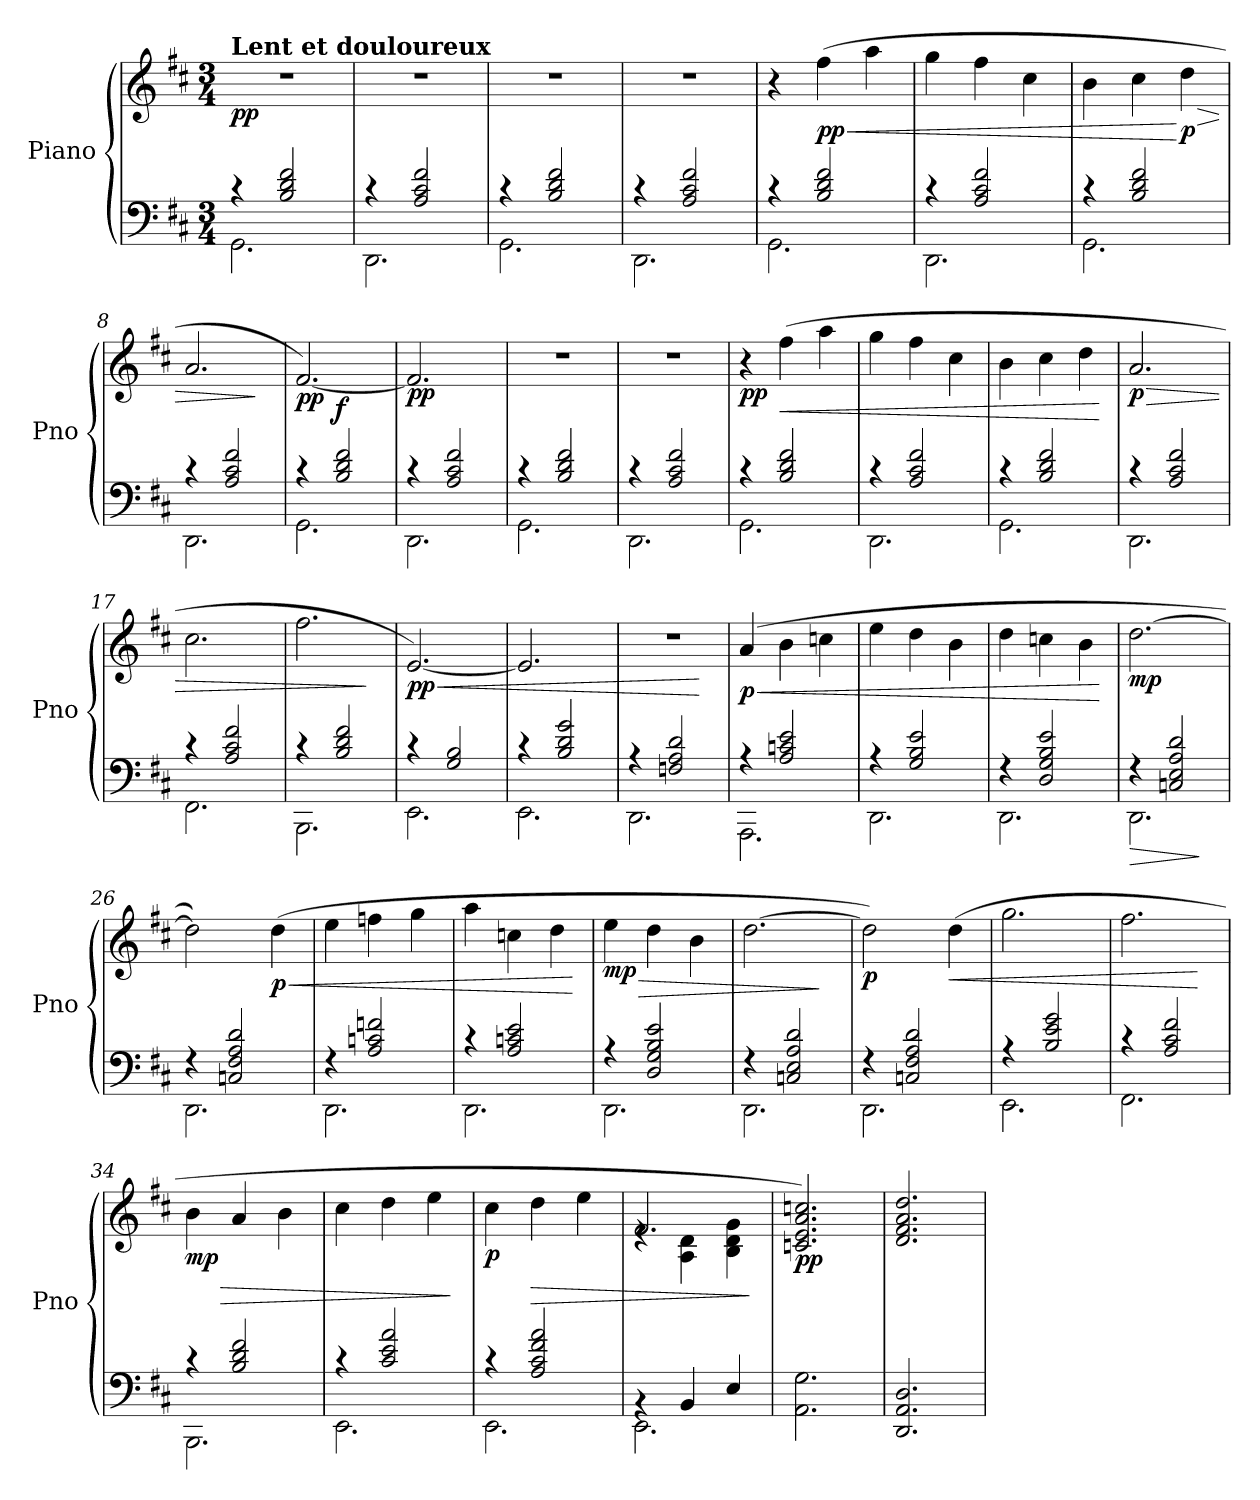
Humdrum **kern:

**kern	**kern	**dynam
*part1	*part1	*part1
*staff2	*staff1	*staff1/2
*I"Piano	*	*
*I'Pno	*	*
*clefF4	*clefG2	*
*k[f#c#]	*k[f#c#]	*
*M3/4	*M3/4	*
=1	=1	=1
*^	*	*
!	!	!LO:TX:a:B:t=Lent et douloureux	!
!	!	!	!LO:DY:b
4r	2.GG\	2.r	pp
2B/ 2d/ 2f#/	.	.	.
=2	=2	=2	=2
4r	2.DD\	2.r	.
2A/ 2c#/ 2f#/	.	.	.
=3	=3	=3	=3
4r	2.GG\	2.r	.
2B/ 2d/ 2f#/	.	.	.
=4	=4	=4	=4
4r	2.DD\	2.r	.
2A/ 2c#/ 2f#/	.	.	.
=5	=5	=5	=5
4r	2.GG\	4r	.
!	!	!	!LO:HP:b
!	!	!	!LO:DY:n=1:b
2B/ 2d/ 2f#/	.	(>4ff#\	< pp
.	.	4aa\	.
!!LO:LB:g=z
=6	=6	=6	=6
4r	2.DD\	4gg\	.
2A/ 2c#/ 2f#/	.	4ff#\	.
.	.	4cc#\	.
=7	=7	=7	=7
4r	2.GG\	4b\	.
2B/ 2d/ 2f#/	.	4cc#\	.
!	!	!	!LO:HP:n=1:b
!	!	!	!LO:DY:n=1:b
.	.	4dd\	[ > p
=8	=8	=8	=8
4r	2.DD\	2.a/	.
2A/ 2c#/ 2f#/	.	.	.
*v	*v	*	*
.	.	]
=9	=9	=9
*^	*	*
!	!	!	!LO:DY:b
4r	2.GG\	[2.f#/)	pp
!	!	!	!LO:DY:a=2
2B/ 2d/ 2f#/	.	.	f
=10	=10	=10	=10
!	!	!	!LO:DY:b
4r	2.DD\	2.f#/]	pp
2A/ 2c#/ 2f#/	.	.	.
!!LO:LB:g=z
=11	=11	=11	=11
4r	2.GG\	2.r	.
2B/ 2d/ 2f#/	.	.	.
=12	=12	=12	=12
4r	2.DD\	2.r	.
2A/ 2c#/ 2f#/	.	.	.
=13	=13	=13	=13
!	!	!	!LO:DY:b
4r	2.GG\	4r	pp
!	!	!	!LO:HP:b
2B/ 2d/ 2f#/	.	(>4ff#\	<
.	.	4aa\	.
=14	=14	=14	=14
4r	2.DD\	4gg\	.
2A/ 2c#/ 2f#/	.	4ff#\	.
.	.	4cc#\	.
=15	=15	=15	=15
4r	2.GG\	4b\	.
2B/ 2d/ 2f#/	.	4cc#\	.
.	.	4dd\	.
*v	*v	*	*
.	.	[
!!LO:LB:g=z
=16	=16	=16
*^	*	*
!	!	!	!LO:HP:b
!	!	!	!LO:DY:n=1:b
4r	2.DD\	2.a/	> p
2A/ 2c#/ 2f#/	.	.	.
=17	=17	=17	=17
4r	2.FF#\	2.cc#\	.
2A/ 2c#/ 2f#/	.	.	.
=18	=18	=18	=18
4r	2.BBB\	2.ff#\	.
2B/ 2d/ 2f#/	.	.	.
*v	*v	*	*
.	.	]
=19	=19	=19
*^	*	*
!	!	!	!LO:HP:b
!	!	!	!LO:DY:n=1:b
4r	2.EE\	[2.e/)	< pp
2G/ 2B/	.	.	.
=20	=20	=20	=20
4r	2.EE\	2.e/]	.
2B/ 2d/ 2g/	.	.	.
!!LO:LB:g=z
=21	=21	=21	=21
4r	2.DD\	2.r	.
2Fn/ 2A/ 2d/	.	.	.
*v	*v	*	*
.	.	[
=22	=22	=22
*^	*	*
!	!	!	!LO:HP:b
!	!	!	!LO:DY:n=1:b
4r	2.AAA\	(>4a/	< p
2A/ 2cn/ 2e/	.	4b\	.
.	.	4ccn\	.
=23	=23	=23	=23
4r	2.DD\	4ee\	.
2G/ 2B/ 2e/	.	4dd\	.
.	.	4b\	.
=24	=24	=24	=24
4r	2.DD\	4dd\	.
2D/ 2G/ 2B/ 2e/	.	4ccn\	.
.	.	4b\	.
*v	*v	*	*
.	.	[
=25	=25	=25
!	!	!LO:HP:b=2
*^	*	*
!	!	!	!LO:HP:n=1:b
!	!	!	!LO:DY:n=1:b
4r	2.DD\	[2.dd\	> > mp
2Cn/ 2E/ 2A/ 2d/	.	.	.
*v	*v	*	*
.	.	]
!!LO:PB:g=z
=26	=26	=26
*^	*	*
4r	2.DD\	2dd\])	.
2Cn/ 2F#/ 2A/ 2d/	.	.	.
!	!	!	!LO:HP:n=1:b
!	!	!	!LO:DY:n=1:b
.	.	(>4dd\	] < p
=27	=27	=27	=27
4r	2.DD\	4ee\	.
2A/ 2cn/ 2fn/	.	4ffn\	.
.	.	4gg\	.
=28	=28	=28	=28
4r	2.DD\	4aa\	.
2A/ 2cn/ 2e/	.	4ccn\	.
.	.	4dd\	.
*v	*v	*	*
.	.	[
=29	=29	=29
*^	*	*
!	!	!	!LO:HP:b
!	!	!	!LO:DY:n=1:b
4r	2.DD\	4ee\	> mp
2D/ 2G/ 2B/ 2e/	.	4dd\	.
.	.	4b\	.
=30	=30	=30	=30
4r	2.DD\	[2.dd\	.
2Cn/ 2E/ 2A/ 2d/	.	.	.
*v	*v	*	*
.	.	]
!!LO:LB:g=z
=31	=31	=31
*^	*	*
!	!	!	!LO:DY:b
4r	2.DD\	2dd\])	p
2Cn/ 2F#/ 2A/ 2d/	.	.	.
!	!	!	!LO:HP:b
.	.	(>4dd\	<
=32	=32	=32	=32
4r	2.EE\	2.gg\	.
2B/ 2e/ 2g/	.	.	.
=33	=33	=33	=33
4r	2.FF#\	2.ff#\	.
2A/ 2c#/ 2f#/	.	.	.
*v	*v	*	*
.	.	[
=34	=34	=34
*^	*	*
!	!	!	!LO:HP:b
!	!	!	!LO:DY:n=1:b
4r	2.BBB\	4b\	> mp
2B/ 2d/ 2f#/	.	4a/	.
.	.	4b\	.
=35	=35	=35	=35
4r	2.EE\	4cc#\	.
2c#/ 2e/ 2a/	.	4dd\	.
.	.	4ee\	.
*v	*v	*	*
.	.	]
!!LO:LB:g=z
=36	=36	=36
*^	*	*
!	!	!	!LO:DY:b
4r	2.EE\	4cc#\	p
!	!	!	!LO:HP:b
2A/ 2c#/ 2f#/ 2a/	.	4dd\	>
.	.	4ee\	.
=37	=37	=37	=37
*	*	*^	*
4rBB	2.EE\	2.f#/	4re	.
4BB/	.	.	4A\ 4d\	.
4E/	.	.	4B\ 4d\ 4g\	.
*v	*v	*	*	*
*	*v	*v	*
.	.	]
=38	=38	=38
!	!	!LO:DY:b
2.AA\ 2.G\	2.cn/ 2.e/ 2.a/ 2.ccn/)	pp
=39	=39	=39
2.DD/ 2.AA/ 2.D/	2.d/ 2.f#/ 2.a/ 2.dd/	.
=	=	=
*-	*-	*-
